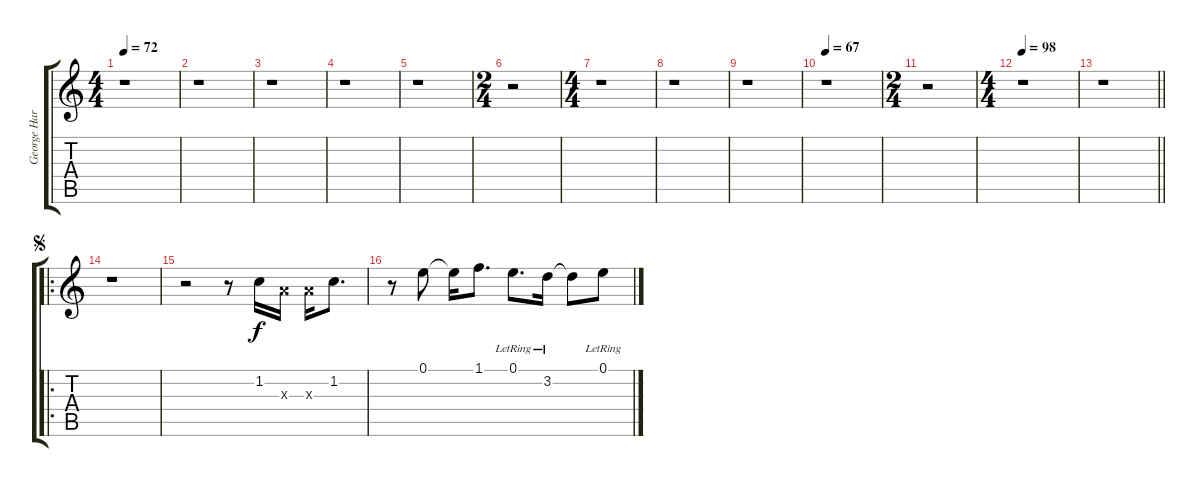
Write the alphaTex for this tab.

\track ("George Harrison - Electric Guitar" "George Har") {instrument electricguitarclean}
\staff {score tabs}
\tuning (E4 B3 G3 D3 A2 E2) {hide}
\ts (4 4)
\tempo 72
\clef g2
\ks c
r.1{dy f instrument electricguitarclean} |
r.1 |
r.1 |
r.1 |
r.1 |
\ts (2 4)
r.2 |
\ts (4 4)
r.1 |
r.1 |
r.1 |
\tempo 67
r.1 |
\ts (2 4)
r.2 |
\ts (4 4)
\tempo 98
r.1 |
\barLineRight lightlight
r.1 |
\ro
\jump segno
r.1 |
r.2 r.8 1.2.16 2.3{x}.16 2.3{x}.16 1.2.8{d} |
r.8 0.1.8 0.1{t}.16 1.1.8{d} 0.1{lr}.8{d} 3.2{lr}.16 3.2{t}.8 0.1{lr}.8
